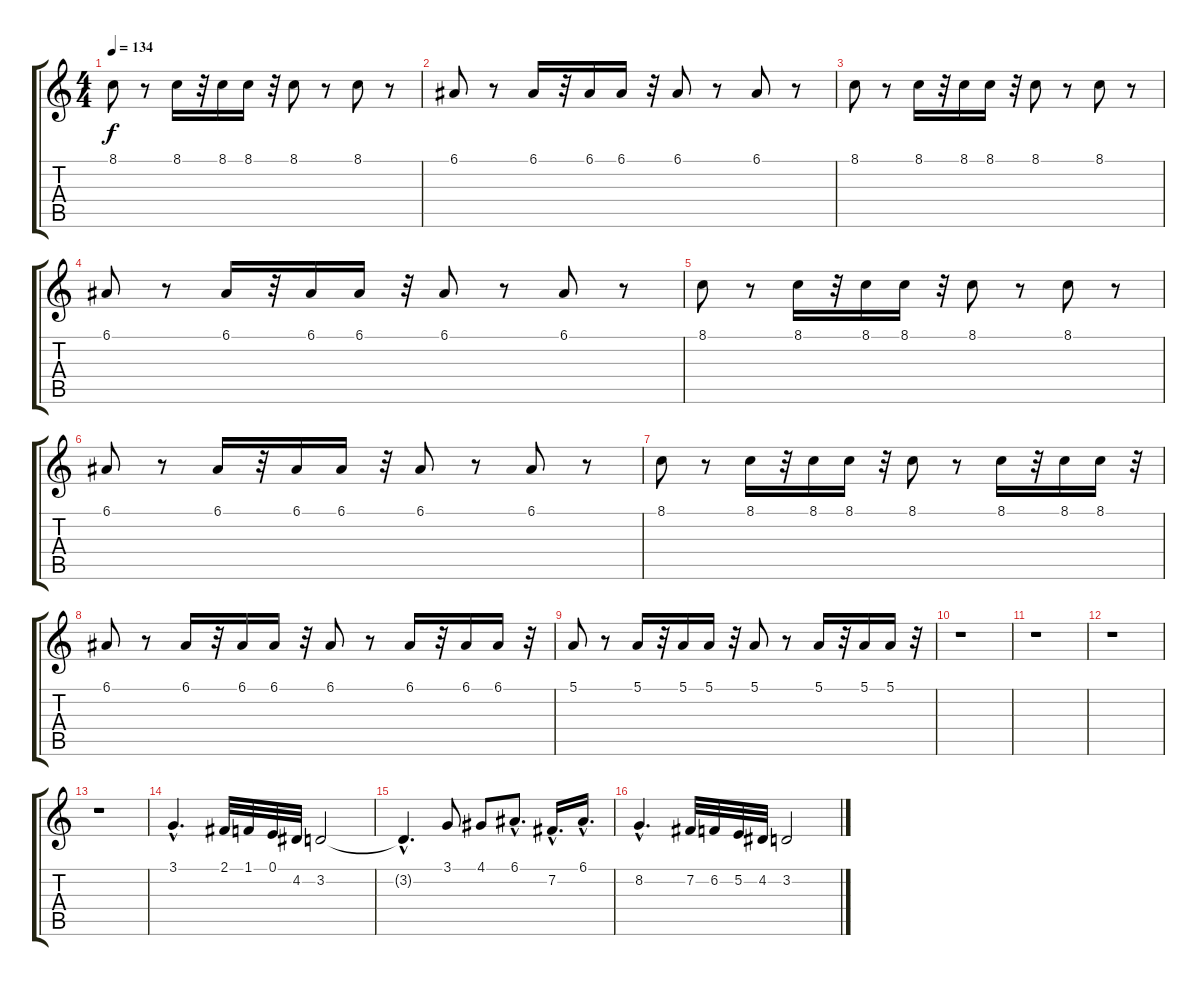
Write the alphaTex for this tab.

\track "" {instrument tremolostrings}
\staff {score tabs}
\tuning (E4 B3 G3 D3 A2 E2) {hide}
\ts (4 4)
\tempo 134
\clef g2
\ks c
8.1.8{dy f} r.8 8.1.16 r.32 8.1.16 8.1.16 r.32 8.1.8 r.8 8.1.8 r.8 |
6.1.8 r.8 6.1.16 r.32 6.1.16 6.1.16 r.32 6.1.8 r.8 6.1.8 r.8 |
8.1.8 r.8 8.1.16 r.32 8.1.16 8.1.16 r.32 8.1.8 r.8 8.1.8 r.8 |
6.1.8 r.8 6.1.16 r.32 6.1.16 6.1.16 r.32 6.1.8 r.8 6.1.8 r.8 |
8.1.8 r.8 8.1.16 r.32 8.1.16 8.1.16 r.32 8.1.8 r.8 8.1.8 r.8 |
6.1.8 r.8 6.1.16 r.32 6.1.16 6.1.16 r.32 6.1.8 r.8 6.1.8 r.8 |
8.1.8 r.8 8.1.16 r.32 8.1.16 8.1.16 r.32 8.1.8 r.8 8.1.16 r.32 8.1.16 8.1.16 r.32 |
6.1.8 r.8 6.1.16 r.32 6.1.16 6.1.16 r.32 6.1.8 r.8 6.1.16 r.32 6.1.16 6.1.16 r.32 |
5.1.8 r.8 5.1.16 r.32 5.1.16 5.1.16 r.32 5.1.8 r.8 5.1.16 r.32 5.1.16 5.1.16 r.32 |
r.1 |
r.1 |
r.1 |
r.1 |
3.1{hac}.4{d volume 10} 2.1.32{volume 9} 1.1.32 0.1.32 4.2.32 3.2.2 |
3.2{hac t}.4{d} 3.1.8{volume 7} 4.1.8 6.1{hac}.8{d} 7.2{hac}.16{d volume 6} 6.1{hac}.16{d} |
8.2{hac}.4{d} 7.2.32{volume 5} 6.2.32 5.2.32 4.2.32 3.2.2
